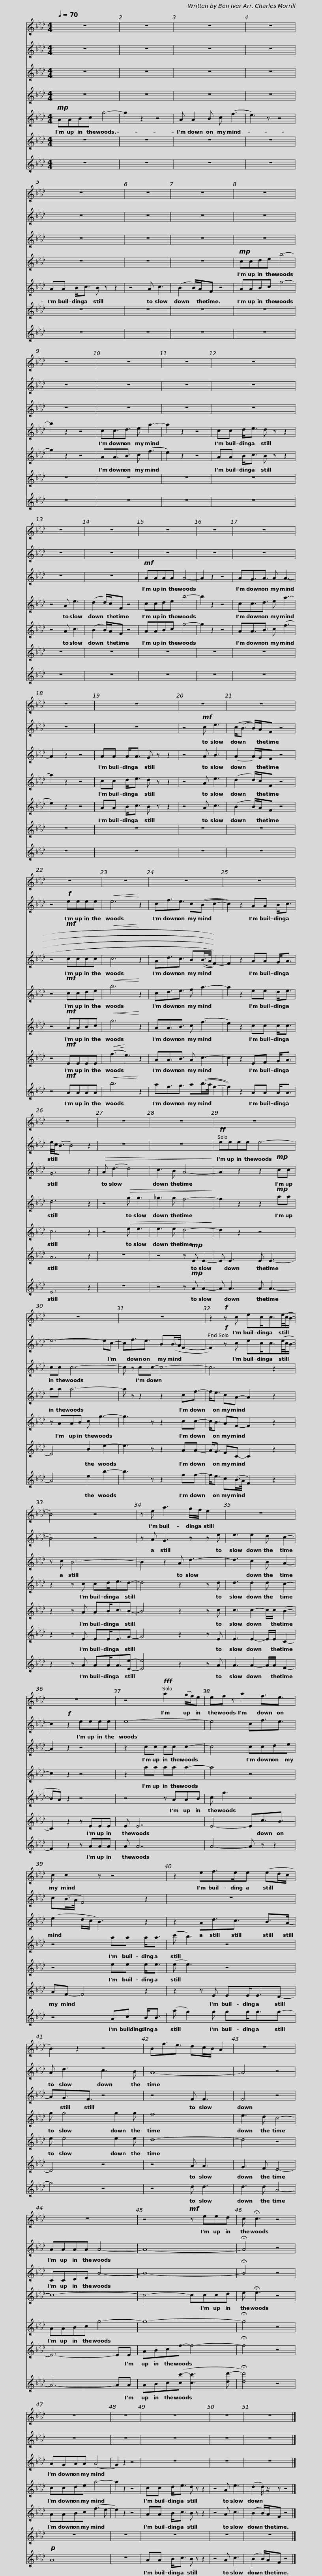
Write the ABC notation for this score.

X:1
%%score 1 2 3 4 5 6 7
L:1/8
Q:1/4=70
M:4/4
I:linebreak $
K:none
V:1 treble transpose=-2
V:2 treble transpose=-2
V:3 treble transpose=-2
V:4 treble transpose=-14
V:5 treble transpose=-14
V:6 treble transpose=-14
V:7 treble transpose=-26
V:1
[K:Ab] z8 | z8 | z8 | z8 |$ z8 | %5
 z8 | z8 | z8 | z8 |$ z8 | %10
 z8 | z8 | z8 | z8 |$ z8 | %15
 z8 | z8 | z8 | z8 |$ z8 | %20
 z8 | z8 | z8 | z8 |$ z8 | %25
 z8 | z8 | z8 |$ z8 | z8 | %30
 z8 |$ z2!f! z c ec<ce/4(c/4B/- | B4) z4 | z e a3 g/f/ e2 |$ z8 | %35
 z8 | z4!fff! a2 (g/f/)e |$ ef z a2 f3/2e3/2 | c c2 z z4 |$ z2 ef>ee (ed/c/ | %40
 B2) z2 z4 | Bf3/2e3/2 dc/B/ A2 | z8 |$ z8 | z4!mf! z eed | %45
 c !fermata!c3 z4 | z8 |$ z8 | z8 | z8 | %50
 z8 |] %51
V:2
[K:Ab] z8 | z8 | z8 | z8 |$ z8 | %5
 z8 | z8 | z8 | z8 |$ z8 | %10
 z8 | z8 | z8 | z8 |$ z8 | %15
 z8 | z8 | z8 | z8 |$ z4!mf! c e3 | %20
 (c<(B B/))A/F z4 | z4!f! eeee |!<(! e6!<)! z2 | cf3/2e3/2 c((B c2- |$ c2)) z2 AA B<c | %25
 e/4c/4((B3/2 B4)) z2 | z8 | z8 |$!ff! eeee e4- | e6- ec- | %30
 cf3/2e3/2 B(B/>A/ F2- |$ F2)!f! z c ec<c(e/4c/4B/- | B4) z4 | z A G3 z z e |$ e3 e2 d c2- | %35
 c2!f! z2 eeee | e8- |$ e4 cf3/2e3/2 | c(B/>A/ F4) z2 |$ z8 | %40
 A d3 c3 B | A8- | A4 z4 |$ AAAA A4- | A8- | %45
 !fermata!A4 z4 | z8 |$ z8 | z8 | z8 | %50
 z8 |] %51
V:3
[K:Ab] z8 | z8 | z8 | z8 |$ z8 | %5
 z8 | z8 | z8 | z8 |$ z8 | %10
 z8 | z8 | z8 | z8 |$!mf! AAAA A4- | %15
 A2 z2 z4 | AG3/2A3/2 A A3- | A2 z2 z4 | AA A<A G z z2 |$ z4 A B3 | %20
 (A2 A/)G/F z4 | z4!mf! cccc |!<(! c6!<)! z2 | Ad3/2c3/2 B((((((B/>A/ F2-)))))) |$ F2 z2 AA G<A | %25
 G6 z2 |!>(! A (d3 d4) | c3 B A4-!>)! |$ A2 z2 z2!mp! cc | cc c6- | %30
 c z cc- c4- |$ c6 z2 | z c B6- | B2 z2 A d3- |$ d3 c2 B A2- | %35
 A2 z2 z4 | z2 cc cc c2- |$ c4 ccde | (e2 d/c/ B3) z2 |$ z2 Ad3/2c3/2 B>A- | %40
 AG3/2F3/2 z4 | z4 F F3 | F4 z4 |$ CCDE B4- | B8- | %45
 !fermata!B4 z4 | AGAA (A4 |$ G2) z2 z4 | z8 | z8 | %50
 z8 |] %51
V:4
[K:Ab] z8 | z8 | z8 | z8 |$ z8 | %5
 z8 | z8 |!mp! ccde b4- | b2 z2 z4 |$ cc3/2d3/2 e a3- | %10
 a2 z2 z4 | cc d<e d z z2 | z4 A e3 | (d2 d/)c/F z4 |$ ccde b4- | %15
 b2 z2 z4 | cc3/2d3/2 e a3- | a2 z2 z4 | cc d<e d z z2 |$ z4 A e3 | %20
 (d2 d/)c/F z4 | z4!mf! ccde |!<(! b6!<)! z2 | cd3/2e3/2 f a3- |$ a2 z2 ee d<e | %25
 d6 z2 | z4!>(! g g3 | _g3 g f4-!>)! |$ f2 z2 z2!mp! aa | aa a6- | %30
 a z z2 z2 cf- |$ f<e cA- A2 z2 | z2 z c cd<ed- | d4 z2 z d |$ d3 d2 d c2- | %35
 c2 z2 z4 | z2 aa aa a2- |$ a4 z4 | z4 aa a<a |$ (c' b3) z4 | %40
 g g4 g2 g | f8 | e3 d c4- |$ c8- | c4- cccd | %45
 e !fermata!e3 z4 | ccde a4- |$ a2 z2 z4 | cc d<e d z z2 | z4 A e3 | %50
 (d2 d/) z/ z z4 |] %51
V:5
[K:Ab]!mp! AABc g4- | g2 z2 z4 | A A2 B c ((f3 | e3)) z z4 |$ AA B<c B z z2 | %5
 z4 A c3 | (B2 B/)A/F z4 | AABc g4- | g2 z2 z4 |$ AA3/2B3/2 c ((f3 | %10
 e2)) z2 z4 | AA B<c B z z2 | z4 A c3 | (B2 B/)A/F z4 |$ AABc g4- | %15
 g2 z2 z4 | AA3/2B3/2 c ((f3 | e2)) z2 z4 | AA B<c B z z2 |$ z4 A c3 | %20
 (B2 B/)A/F z4 | z4!mf! AABc |!<(! g6!<)! z2 | AA3/2B3/2 c ((f3 |$ e2)) z2 cc c<c | %25
 c6 z2 | z4!>(! e e3 | e3 e d4-!>)! |$ d2 z2 z4 | z AAB c g3- | %30
 g3 z z2 cc- |$ c<B AF- F2 z2 | z2 z A AB<cB- | B4 z2 z c |$ c3 c2- c/c/ (B2- | %35
 BA) z2 z4 | z4 z AAB |$ c g3 z4 | z4 ee e<e |$ (e e3) z4 | %40
 e e4 e2 e | d8- | d4 z4 |$ AABc g4- | g8- | %45
 !fermata!g4 z4 | AABc (f3 e- |$ e2) z2 z4 | AA B<c B z z2 | z4 A c3 | %50
 (B2 B/)A/F z4 |] %51
V:6
[K:Ab] z8 | z8 | z8 | z8 |$ z8 | %5
 z8 | z8 | z8 | z8 |$ z8 | %10
 z8 | z8 | z8 | z8 |$ z8 | %15
 z8 | z8 | z8 | z8 |$ z8 | %20
 z8 | z4!mf! EEEE |!<(! ((f3!<)! e3)) z2 | AA3/2B3/2 A c3- |$ c2 z2 EF G<A | %25
 A6 z2 | z8 | z4 z!mp! E E2- |$ E E3 E E3- | E4 B2 e2- | %30
 e3 z z2 AA- |$ A<G FC- C2 z2 | z2 z E EE<EG- | G4 z2 z E |$ E3 E2- E/E/ C2- | %35
 C2 z2 z EEE | E E7 |$ E4- Ec3/2B3/2 | AF- F4 z2 |$ z2 z E EE<ED- | %40
 D4 z4 | z4 A A3 | G3 F E4- |$ E6- EE | ABcf- f4- | %45
 !fermata!f4 z4 | z8 |$ z8 | z8 | z8 | %50
 z8 |] %51
V:7
[K:Ab] z8 | z8 | z8 | z8 |$ z8 | %5
 z8 | z8 | z8 | z8 |$ z8 | %10
 z8 | z8 | z8 | z8 |$ z8 | %15
 z8 | z8 | z8 | z8 |$ z8 | %20
 z8 | z4!mf! AAAA |!<(! b6!<)! z2 | af3/2g3/2 a((b/>a/ f2- |$ f2)) z2 AA A<A | %25
 E6 z2 | z8 | z4 z!mp! A A2- |$ A A3 A A3- | A4 e2 b2- | %30
 b3 z z2 ff- |$ f<e c(B/>A/ F2) z2 | z2 z A AA<A[Ee]- | [Ee]4 z2 z A |$ A3 A2- A/A/ F2- | %35
 F2 z2 z AAA | A A7 |$ A4- A z z2 | z4 Ac B<B |$ (a g2) g gg<gg- | %40
 g4 z4 | z4 d d3 | d3 d A4- |$ A6- AA | ABc([cc'-] [cc']3 [dd'-] | %45
 !fermata![dd']4) z4 |!p! A8 |$ z8 | AA B<c B z z2 | z4 A c3 | %50
 (B2 B/)A/F z4 |] %51
